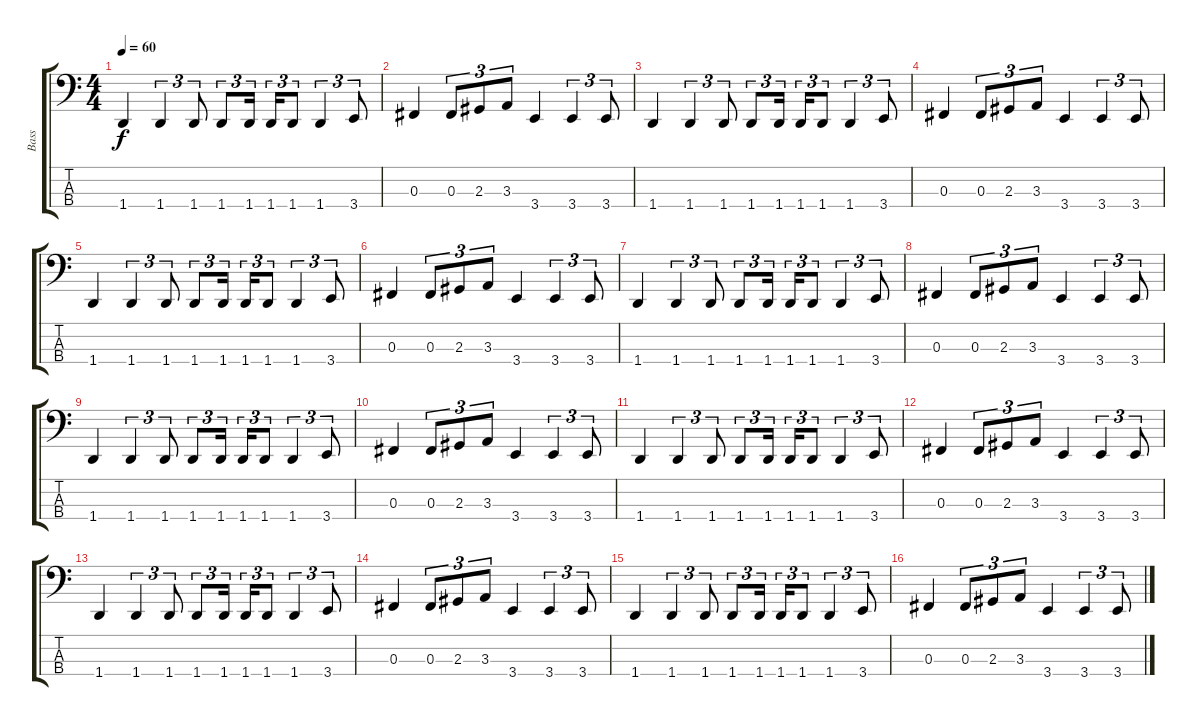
\track ("Bass" "Bass") {instrument electricbasspick}
\staff {score tabs}
\tuning (E2 B1 Gb1 Db1) {hide}
\ts (4 4)
\tempo 60
\clef f4
\ks c
1.4.4{dy f} 1.4.4{tu (3 2)} 1.4.8{tu (3 2)} 1.4.8{tu (3 2)} 1.4.16{tu (3 2)} 1.4.16{tu (3 2)} 1.4.8{tu (3 2)} 1.4.4{tu (3 2)} 3.4.8{tu (3 2)} |
0.3.4 0.3.8{tu (3 2)} 2.3.8{tu (3 2)} 3.3.8{tu (3 2)} 3.4.4 3.4.4{tu (3 2)} 3.4.8{tu (3 2)} |
1.4.4 1.4.4{tu (3 2)} 1.4.8{tu (3 2)} 1.4.8{tu (3 2)} 1.4.16{tu (3 2)} 1.4.16{tu (3 2)} 1.4.8{tu (3 2)} 1.4.4{tu (3 2)} 3.4.8{tu (3 2)} |
0.3.4 0.3.8{tu (3 2)} 2.3.8{tu (3 2)} 3.3.8{tu (3 2)} 3.4.4 3.4.4{tu (3 2)} 3.4.8{tu (3 2)} |
1.4.4 1.4.4{tu (3 2)} 1.4.8{tu (3 2)} 1.4.8{tu (3 2)} 1.4.16{tu (3 2)} 1.4.16{tu (3 2)} 1.4.8{tu (3 2)} 1.4.4{tu (3 2)} 3.4.8{tu (3 2)} |
0.3.4 0.3.8{tu (3 2)} 2.3.8{tu (3 2)} 3.3.8{tu (3 2)} 3.4.4 3.4.4{tu (3 2)} 3.4.8{tu (3 2)} |
1.4.4 1.4.4{tu (3 2)} 1.4.8{tu (3 2)} 1.4.8{tu (3 2)} 1.4.16{tu (3 2)} 1.4.16{tu (3 2)} 1.4.8{tu (3 2)} 1.4.4{tu (3 2)} 3.4.8{tu (3 2)} |
0.3.4 0.3.8{tu (3 2)} 2.3.8{tu (3 2)} 3.3.8{tu (3 2)} 3.4.4 3.4.4{tu (3 2)} 3.4.8{tu (3 2)} |
1.4.4 1.4.4{tu (3 2)} 1.4.8{tu (3 2)} 1.4.8{tu (3 2)} 1.4.16{tu (3 2)} 1.4.16{tu (3 2)} 1.4.8{tu (3 2)} 1.4.4{tu (3 2)} 3.4.8{tu (3 2)} |
0.3.4 0.3.8{tu (3 2)} 2.3.8{tu (3 2)} 3.3.8{tu (3 2)} 3.4.4 3.4.4{tu (3 2)} 3.4.8{tu (3 2)} |
1.4.4 1.4.4{tu (3 2)} 1.4.8{tu (3 2)} 1.4.8{tu (3 2)} 1.4.16{tu (3 2)} 1.4.16{tu (3 2)} 1.4.8{tu (3 2)} 1.4.4{tu (3 2)} 3.4.8{tu (3 2)} |
0.3.4 0.3.8{tu (3 2)} 2.3.8{tu (3 2)} 3.3.8{tu (3 2)} 3.4.4 3.4.4{tu (3 2)} 3.4.8{tu (3 2)} |
1.4.4 1.4.4{tu (3 2)} 1.4.8{tu (3 2)} 1.4.8{tu (3 2)} 1.4.16{tu (3 2)} 1.4.16{tu (3 2)} 1.4.8{tu (3 2)} 1.4.4{tu (3 2)} 3.4.8{tu (3 2)} |
0.3.4 0.3.8{tu (3 2)} 2.3.8{tu (3 2)} 3.3.8{tu (3 2)} 3.4.4 3.4.4{tu (3 2)} 3.4.8{tu (3 2)} |
1.4.4 1.4.4{tu (3 2)} 1.4.8{tu (3 2)} 1.4.8{tu (3 2)} 1.4.16{tu (3 2)} 1.4.16{tu (3 2)} 1.4.8{tu (3 2)} 1.4.4{tu (3 2)} 3.4.8{tu (3 2)} |
0.3.4 0.3.8{tu (3 2)} 2.3.8{tu (3 2)} 3.3.8{tu (3 2)} 3.4.4 3.4.4{tu (3 2)} 3.4.8{tu (3 2)}
